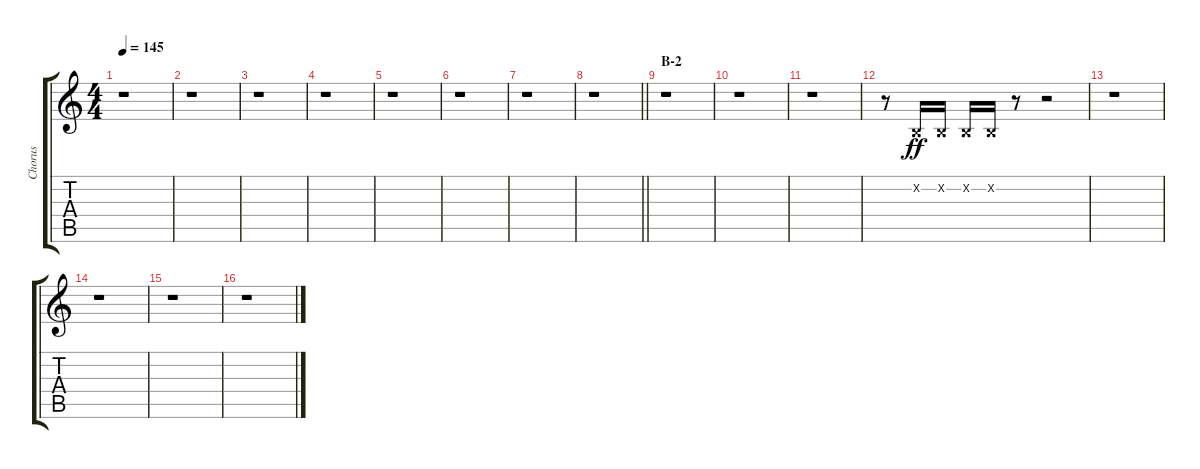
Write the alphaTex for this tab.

\track ("Chorus" "Chorus") {instrument voiceoohs}
\staff {score tabs}
\tuning (E4 B3 G3 D3 A2 E2) {hide}
\ts (4 4)
\tempo 145
\clef g2
\ks c
r.1{dy ff} |
r.1 |
r.1 |
r.1 |
r.1 |
r.1 |
r.1 |
\barLineRight lightlight
r.1 |
\section ("" "B-2")
r.1 |
r.1 |
r.1 |
r.8 0.2{x}.16 0.2{x}.16 0.2{x}.16 0.2{x}.16 r.8 r.2 |
r.1 |
r.1 |
r.1 |
r.1
